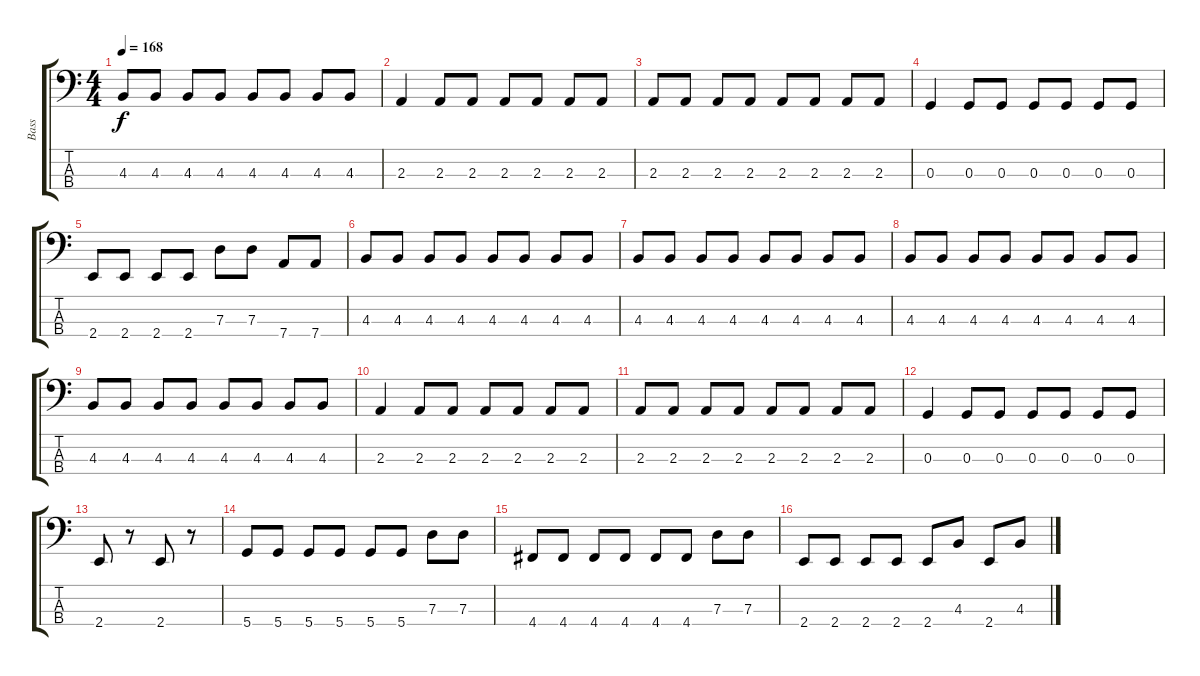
\track ("Bass" "Bass") {instrument electricbasspick}
\staff {score tabs}
\tuning (F2 C2 G1 D1) {hide}
\ts (4 4)
\tempo 168
\clef f4
\ks c
4.3.8{dy f} 4.3.8 4.3.8 4.3.8 4.3.8 4.3.8 4.3.8 4.3.8 |
2.3.4 2.3.8 2.3.8 2.3.8 2.3.8 2.3.8 2.3.8 |
2.3.8 2.3.8 2.3.8 2.3.8 2.3.8 2.3.8 2.3.8 2.3.8 |
0.3.4 0.3.8 0.3.8 0.3.8 0.3.8 0.3.8 0.3.8 |
2.4.8 2.4.8 2.4.8 2.4.8 7.3.8 7.3.8 7.4.8 7.4.8 |
4.3.8 4.3.8 4.3.8 4.3.8 4.3.8 4.3.8 4.3.8 4.3.8 |
4.3.8 4.3.8 4.3.8 4.3.8 4.3.8 4.3.8 4.3.8 4.3.8 |
4.3.8 4.3.8 4.3.8 4.3.8 4.3.8 4.3.8 4.3.8 4.3.8 |
4.3.8 4.3.8 4.3.8 4.3.8 4.3.8 4.3.8 4.3.8 4.3.8 |
2.3.4 2.3.8 2.3.8 2.3.8 2.3.8 2.3.8 2.3.8 |
2.3.8 2.3.8 2.3.8 2.3.8 2.3.8 2.3.8 2.3.8 2.3.8 |
0.3.4 0.3.8 0.3.8 0.3.8 0.3.8 0.3.8 0.3.8 |
2.4.8 r.8 2.4.8 r.8 |
5.4.8 5.4.8 5.4.8 5.4.8 5.4.8 5.4.8 7.3.8 7.3.8 |
4.4.8 4.4.8 4.4.8 4.4.8 4.4.8 4.4.8 7.3.8 7.3.8 |
2.4.8 2.4.8 2.4.8 2.4.8 2.4.8 4.3.8 2.4.8 4.3.8
